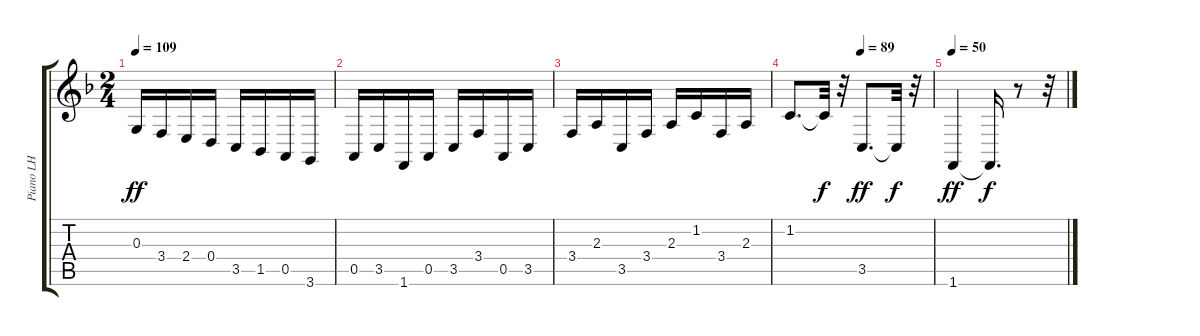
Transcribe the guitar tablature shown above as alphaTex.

\track ("Piano LH" "Piano LH") {instrument acousticgrandpiano}
\staff {score tabs}
\tuning (E4 B3 G3 D3 A2 E2) {hide}
\ts (2 4)
\tempo 109
\clef g2
\ks f
0.3.16{dy ff} 3.4.16 2.4.16 0.4.16 3.5.16 1.5.16 0.5.16 3.6.16 |
0.5.16 3.5.16 1.6.16 0.5.16 3.5.16 3.4.16 0.5.16 3.5.16 |
3.4.16 2.3.16 3.5.16 3.4.16 2.3.16 1.2.16 3.4.16 2.3.16 |
\tempo (89 0.5)
1.2.8{d} 1.2{t}.32{dy f} r.32 3.5.8{d dy ff} 3.5{t}.32{dy f} r.32 |
\tempo 50
1.6.4{dy ff} 1.6{t}.16{d dy f} r.8 r.32
